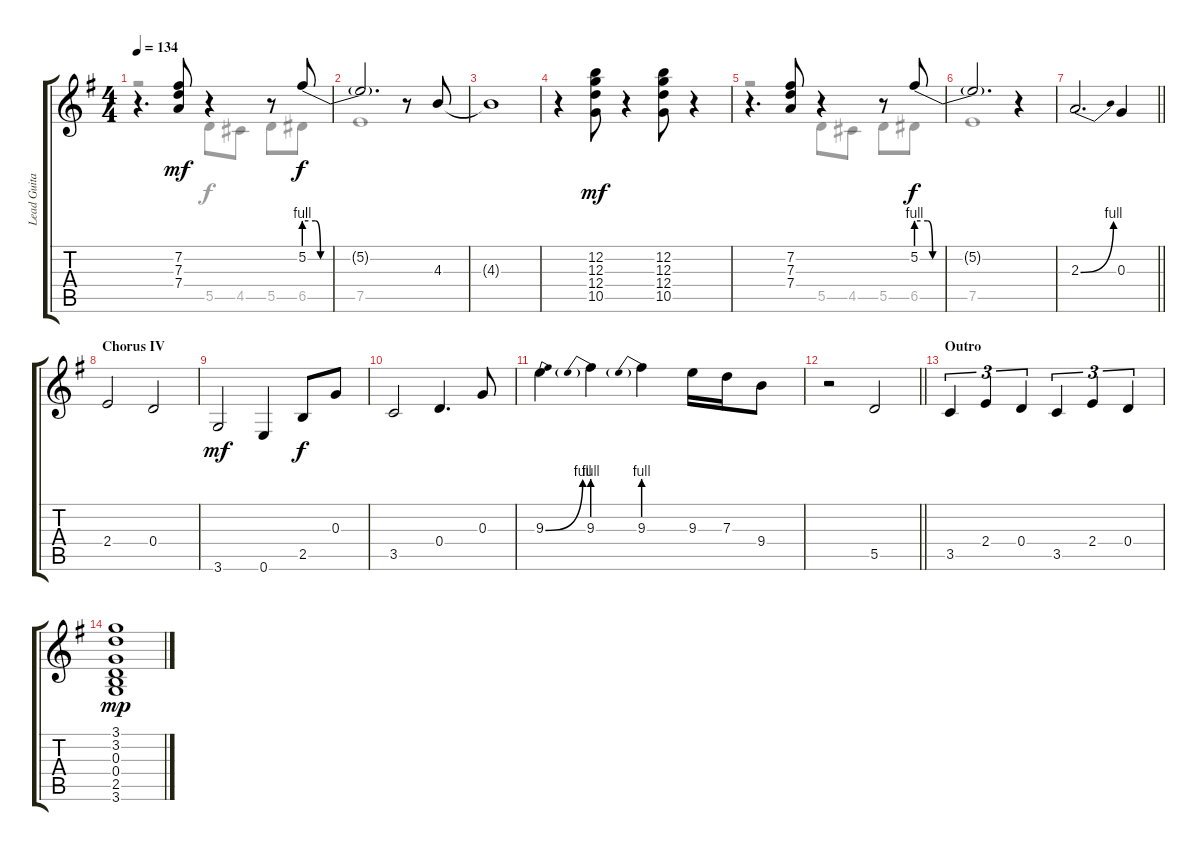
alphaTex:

\track ("Lead Guitar" "Lead Guita") {instrument electricguitarclean}
\staff {score tabs}
\tuning (E4 B3 G3 D3 A2 E2) {hide}
\voice
\ts (4 4)
\tempo 134
\clef g2
\ks g
r.4{d dy mf} (7.2 7.3 7.4).8 r.4 r.8 5.2{be (custom 0 4 7 4 10 0 15 0 30 0 60 0)}.8{dy f} |
5.2{t}.2{d} r.8 4.3.8 |
4.3{t}.1 |
r.4 (12.2 12.3 12.4 10.5).8{dy mf} r.4 (12.2 12.3 12.4 10.5).8 r.4 |
r.4{d} (7.2 7.3 7.4).8 r.4 r.8 5.2{be (custom 0 4 7 4 10 0 15 0 30 0 60 0)}.8{dy f} |
5.2{t}.2{d} r.4 |
\barLineRight lightlight
2.3{be (bend 0 0 60 4)}.2{d} 0.3.4 |
\section ("" "Chorus IV")
2.4.2 0.4.2 |
3.6.2{dy mf} 0.6.4 2.5.8{dy f} 0.3.8 |
3.5.2 0.4.4{d} 0.3.8 |
9.3{be (bend 0 0 60 4)}.4 9.3{be (prebend 0 4 60 4)}.4 9.3{be (prebend 0 4 60 4)}.4 9.3.16 7.3.16 9.4.8 |
\barLineRight lightlight
r.2 5.5.2 |
\section ("" "Outro")
3.5.4{tu (3 2)} 2.4.4{tu (3 2)} 0.4.4{tu (3 2)} 3.5.4{tu (3 2)} 2.4.4{tu (3 2)} 0.4.4{tu (3 2)} |
(3.1 3.2 0.3 0.4 2.5 3.6).1{dy mp}
\voice
\clef g2
\ottava regular
\simile none
\ks g
r.2{dy f} 5.5.8 4.5.8 5.5.8 6.5.8 |
7.5.1 |
|
|
r.2 5.5.8 4.5.8 5.5.8 6.5.8 |
7.5.1 |
\barLineRight lightlight
|
|
|
|
|
\barLineRight lightlight
|
|
